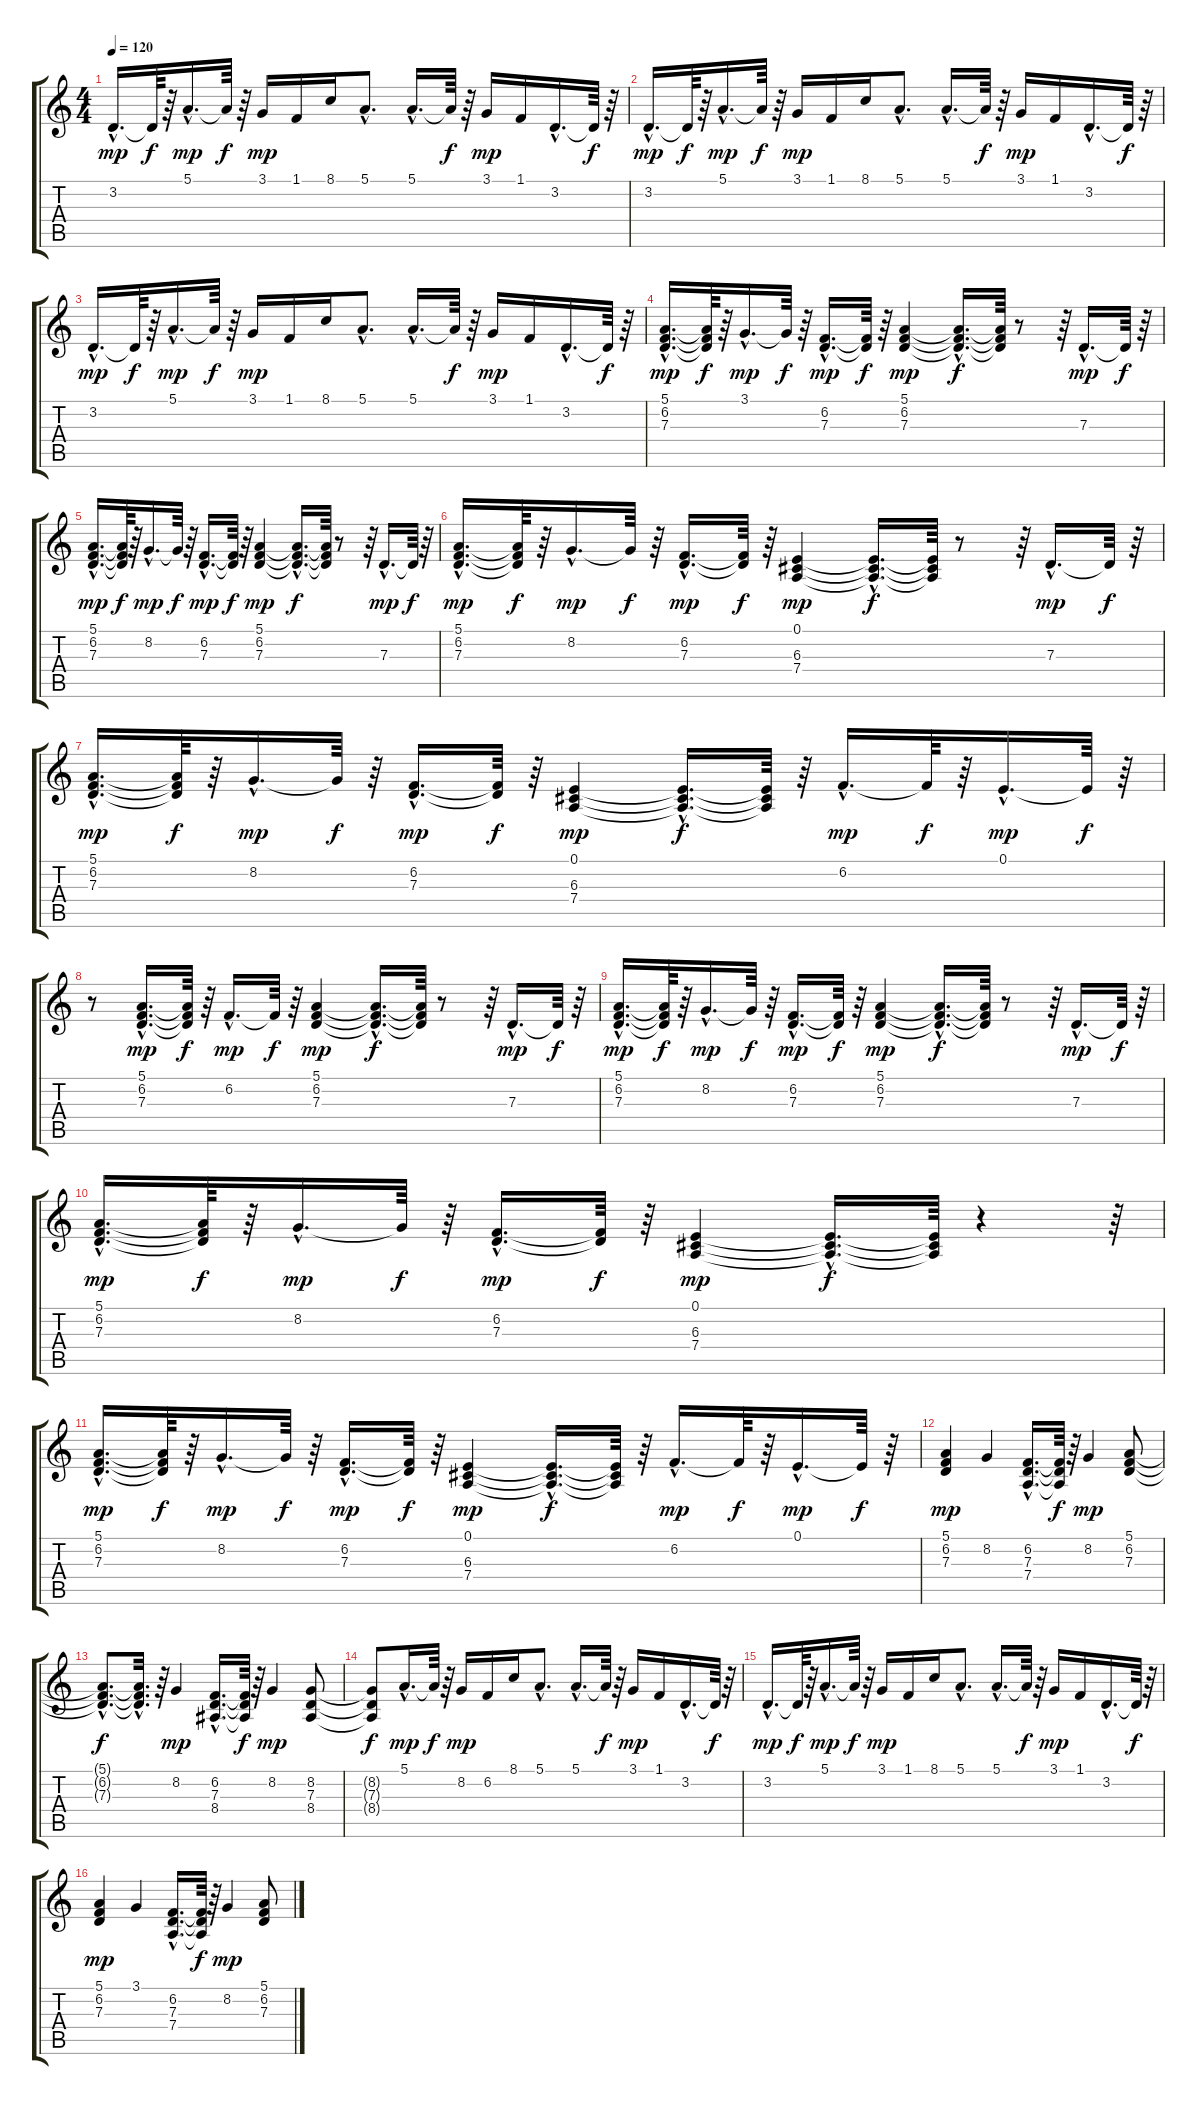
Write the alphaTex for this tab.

\track "" {instrument pad3polysynth}
\staff {score tabs}
\tuning (E4 B3 G3 D3 A2 E2) {hide}
\ts (4 4)
\tempo 120
\clef g2
\ks c
3.2{hac}.16{d dy mp} 3.2{t}.64{dy f} r.64 5.1{hac}.16{d dy mp} 5.1{t}.64{dy f} r.64 3.1.16{dy mp} 1.1.16 8.1.16 5.1{hac}.8{d} 5.1{hac}.16{d} 5.1{t}.64{dy f} r.64 3.1.16{dy mp} 1.1.16 3.2{hac}.16{d} 3.2{t}.64{dy f} r.64 |
3.2{hac}.16{d dy mp} 3.2{t}.64{dy f} r.64 5.1{hac}.16{d dy mp} 5.1{t}.64{dy f} r.64 3.1.16{dy mp} 1.1.16 8.1.16 5.1{hac}.8{d} 5.1{hac}.16{d} 5.1{t}.64{dy f} r.64 3.1.16{dy mp} 1.1.16 3.2{hac}.16{d} 3.2{t}.64{dy f} r.64 |
3.2{hac}.16{d dy mp} 3.2{t}.64{dy f} r.64 5.1{hac}.16{d dy mp} 5.1{t}.64{dy f} r.64 3.1.16{dy mp} 1.1.16 8.1.16 5.1{hac}.8{d} 5.1{hac}.16{d} 5.1{t}.64{dy f} r.64 3.1.16{dy mp} 1.1.16 3.2{hac}.16{d} 3.2{t}.64{dy f} r.64 |
(5.1{hac} 6.2{hac} 7.3{hac}).16{d dy mp} (5.1{t} 6.2{t} 7.3{t}).64{dy f} r.64 3.1{hac}.16{d dy mp} 3.1{t}.64{dy f} r.64 (6.2{hac} 7.3{hac}).16{d dy mp} (6.2{t} 7.3{t}).64{dy f} r.64 (5.1 6.2 7.3).4{dy mp} (5.1{hac t} 6.2{hac t} 7.3{hac t}).16{d dy f} (5.1{t} 6.2{t} 7.3{t}).64 r.8 r.64 7.3{hac}.16{d dy mp} 7.3{t}.64{dy f} r.64 |
(5.1{hac} 6.2{hac} 7.3{hac}).16{d dy mp} (5.1{t} 6.2{t} 7.3{t}).64{dy f} r.64 8.2{hac}.16{d dy mp} 8.2{t}.64{dy f} r.64 (6.2{hac} 7.3{hac}).16{d dy mp} (6.2{t} 7.3{t}).64{dy f} r.64 (5.1 6.2 7.3).4{dy mp} (5.1{hac t} 6.2{hac t} 7.3{hac t}).16{d dy f} (5.1{t} 6.2{t} 7.3{t}).64 r.8 r.64 7.3{hac}.16{d dy mp} 7.3{t}.64{dy f} r.64 |
(5.1{hac} 6.2{hac} 7.3{hac}).16{d dy mp} (5.1{t} 6.2{t} 7.3{t}).64{dy f} r.64 8.2{hac}.16{d dy mp} 8.2{t}.64{dy f} r.64 (6.2{hac} 7.3{hac}).16{d dy mp} (6.2{t} 7.3{t}).64{dy f} r.64 (0.1 6.3 7.4).4{dy mp} (0.1{hac t} 6.3{hac t} 7.4{hac t}).16{d dy f} (0.1{t} 6.3{t} 7.4{t}).64 r.8 r.64 7.3{hac}.16{d dy mp} 7.3{t}.64{dy f} r.64 |
(5.1{hac} 6.2{hac} 7.3{hac}).16{d dy mp} (5.1{t} 6.2{t} 7.3{t}).64{dy f} r.64 8.2{hac}.16{d dy mp} 8.2{t}.64{dy f} r.64 (6.2{hac} 7.3{hac}).16{d dy mp} (6.2{t} 7.3{t}).64{dy f} r.64 (0.1 6.3 7.4).4{dy mp} (0.1{hac t} 6.3{hac t} 7.4{hac t}).16{d dy f} (0.1{t} 6.3{t} 7.4{t}).64 r.64 6.2{hac}.16{d dy mp} 6.2{t}.64{dy f} r.64 0.1{hac}.16{d dy mp} 0.1{t}.64{dy f} r.64 |
r.8 (5.1{hac} 6.2{hac} 7.3{hac}).16{d dy mp} (5.1{t} 6.2{t} 7.3{t}).64{dy f} r.64 6.2{hac}.16{d dy mp} 6.2{t}.64{dy f} r.64 (5.1 6.2 7.3).4{dy mp} (5.1{hac t} 6.2{hac t} 7.3{hac t}).16{d dy f} (5.1{t} 6.2{t} 7.3{t}).64 r.8 r.64 7.3{hac}.16{d dy mp} 7.3{t}.64{dy f} r.64 |
(5.1{hac} 6.2{hac} 7.3{hac}).16{d dy mp} (5.1{t} 6.2{t} 7.3{t}).64{dy f} r.64 8.2{hac}.16{d dy mp} 8.2{t}.64{dy f} r.64 (6.2{hac} 7.3{hac}).16{d dy mp} (6.2{t} 7.3{t}).64{dy f} r.64 (5.1 6.2 7.3).4{dy mp} (5.1{hac t} 6.2{hac t} 7.3{hac t}).16{d dy f} (5.1{t} 6.2{t} 7.3{t}).64 r.8 r.64 7.3{hac}.16{d dy mp} 7.3{t}.64{dy f} r.64 |
(5.1{hac} 6.2{hac} 7.3{hac}).16{d dy mp} (5.1{t} 6.2{t} 7.3{t}).64{dy f} r.64 8.2{hac}.16{d dy mp} 8.2{t}.64{dy f} r.64 (6.2{hac} 7.3{hac}).16{d dy mp} (6.2{t} 7.3{t}).64{dy f} r.64 (0.1 6.3 7.4).4{dy mp} (0.1{hac t} 6.3{hac t} 7.4{hac t}).16{d dy f} (0.1{t} 6.3{t} 7.4{t}).64 r.4 r.64 |
(5.1{hac} 6.2{hac} 7.3{hac}).16{d dy mp} (5.1{t} 6.2{t} 7.3{t}).64{dy f} r.64 8.2{hac}.16{d dy mp} 8.2{t}.64{dy f} r.64 (6.2{hac} 7.3{hac}).16{d dy mp} (6.2{t} 7.3{t}).64{dy f} r.64 (0.1 6.3 7.4).4{dy mp} (0.1{hac t} 6.3{hac t} 7.4{hac t}).16{d dy f} (0.1{t} 6.3{t} 7.4{t}).64 r.64 6.2{hac}.16{d dy mp} 6.2{t}.64{dy f} r.64 0.1{hac}.16{d dy mp} 0.1{t}.64{dy f} r.64 |
(5.1 6.2 7.3).4{dy mp} 8.2.4 (6.2{hac} 7.3{hac} 7.4{hac}).16{d} (6.2{t} 7.3{t} 7.4{t}).64{dy f} r.64 8.2.4{dy mp} (5.1 6.2 7.3).8 |
(5.1{hac t} 6.2{hac t} 7.3{hac t}).8{d dy f} (5.1{hac t} 6.2{hac t} 7.3{hac t}).32{d} r.64 8.2.4{dy mp} (6.2{hac} 7.3{hac} 8.4{hac}).16{d} (6.2{t} 7.3{t} 8.4{t}).64{dy f} r.64 8.2.4{dy mp} (8.2 7.3 8.4).8 |
(8.2{t} 7.3{t} 8.4{t}).8{dy f} 5.1{hac}.16{d dy mp} 5.1{t}.64{dy f} r.64 8.2.16{dy mp} 6.2.16 8.1.16 5.1{hac}.8{d} 5.1{hac}.16{d} 5.1{t}.64{dy f} r.64 3.1.16{dy mp} 1.1.16 3.2{hac}.16{d} 3.2{t}.64{dy f} r.64 |
3.2{hac}.16{d dy mp} 3.2{t}.64{dy f} r.64 5.1{hac}.16{d dy mp} 5.1{t}.64{dy f} r.64 3.1.16{dy mp} 1.1.16 8.1.16 5.1{hac}.8{d} 5.1{hac}.16{d} 5.1{t}.64{dy f} r.64 3.1.16{dy mp} 1.1.16 3.2{hac}.16{d} 3.2{t}.64{dy f} r.64 |
(5.1 6.2 7.3).4{dy mp} 3.1.4 (6.2{hac} 7.3{hac} 7.4{hac}).16{d} (6.2{t} 7.3{t} 7.4{t}).64{dy f} r.64 8.2.4{dy mp} (5.1 6.2 7.3).8
